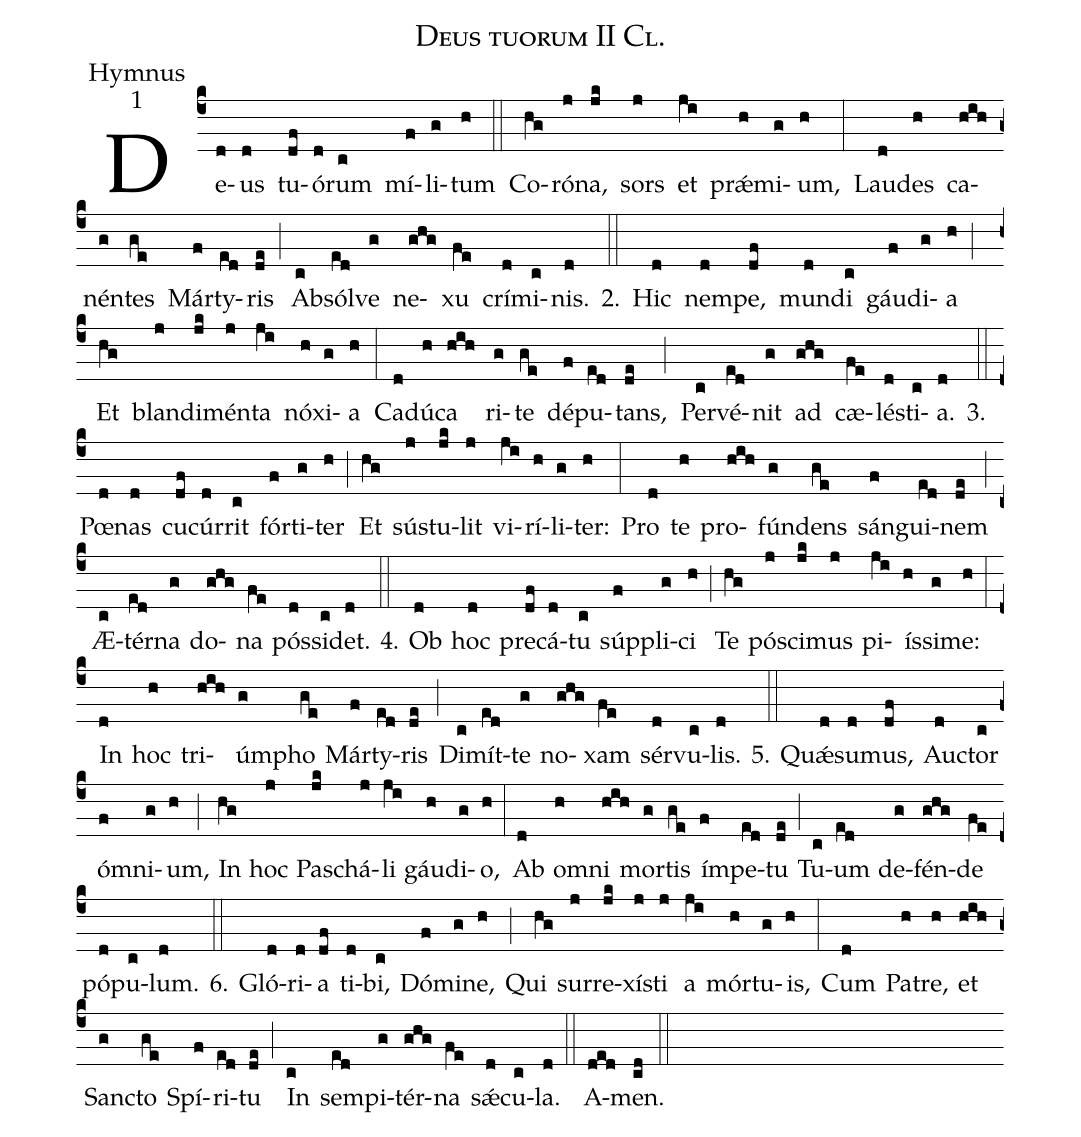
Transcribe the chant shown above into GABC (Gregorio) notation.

name:Deus tuorum II Cl.;
office-part:Hymnus;
mode:1;
%%
(c4) De(d)us(d) tu(df)ó(d)rum(c) mí(f)li(g)tum(h) (::)
Co(hg)ró(j)na,(jk) sors(j) et(ji) pr{<sp>'ae</sp>}(h)mi(g)um,(h) (:)
Lau(d)des(h) ca(hih)nén(g)tes(ge) Már(f)ty(ed)ris(de) (;) Ab(c)sól(ed)ve(g) ne(ghg)xu(fe) crí(d)mi(c)nis.(d) 2.(::) Hic(d) nem(d)pe,(df) mun(d)di(c) gáu(f)di(g)a(h) (;) Et(hg) blan(j)di(jk)mén(j)ta(ji) nó(h)xi(g)a(h) (:)
Ca(d)dú(h)ca(hih) ri(g)te(ge) dé(f)pu(ed)tans,(de) (;) Per(c)vé(ed)nit(g) ad(ghg) cæ(fe)lé(d)sti(c)a.(d) 3.(::) Pœ(d)nas(d) cu(df)cúr(d)rit(c) fór(f)ti(g)ter(h) (;) Et(hg) sú(j)stu(jk)lit(j) vi(ji)rí(h)li(g)ter:(h) (:)
Pro(d) te(h) pro(hih)fún(g)dens(ge) sán(f)gui(ed)nem(de) (;) Æ(c)tér(ed)na(g) do(ghg)na(fe) pós(d)si(c)det.(d) 4.(::) Ob(d) hoc(d) pre(df)cá(d)tu(c) súp(f)pli(g)ci(h) (;) Te(hg) pó(j)sci(jk)mus(j) pi(ji)ís(h)si(g)me:(h) (:)
In(d) hoc(h) tri(hih)úm(g)pho(ge) Már(f)ty(ed)ris(de) (;) Di(c)mít(ed)te(g) no(ghg)xam(fe) sér(d)vu(c)lis.(d) 5.(::) Qu{<sp>'ae</sp>}(d)su(d)mus,(df) Au(d)ctor(c) óm(f)ni(g)um,(h) (;) In(hg) hoc(j) Pa(jk)schá(j)li(ji) gáu(h)di(g)o,(h) (:)
Ab(d) om(h)ni(hih) mor(g)tis(ge) ím(f)pe(ed)tu(de) (;) Tu(c)um(ed) de(g)fén(ghg)de(fe) pó(d)pu(c)lum.(d) 6.(::) Gló(d)ri(d)a(df) ti(d)bi,(c) Dó(f)mi(g)ne,(h) (;) Qui(hg) sur(j)re(jk)xí(j)sti(j) a(ji) mór(h)tu(g)is,(h) (:)
Cum(d) Pa(h)tre,(h) et(hih) San(g)cto(ge) Spí(f)ri(ed)tu(de) (;) In(c) sem(ed)pi(g)tér(ghg)na(fe) s{<sp>'ae</sp>}(d)cu(c)la.(d) (::)
A(ded)men.(cd) (::)
